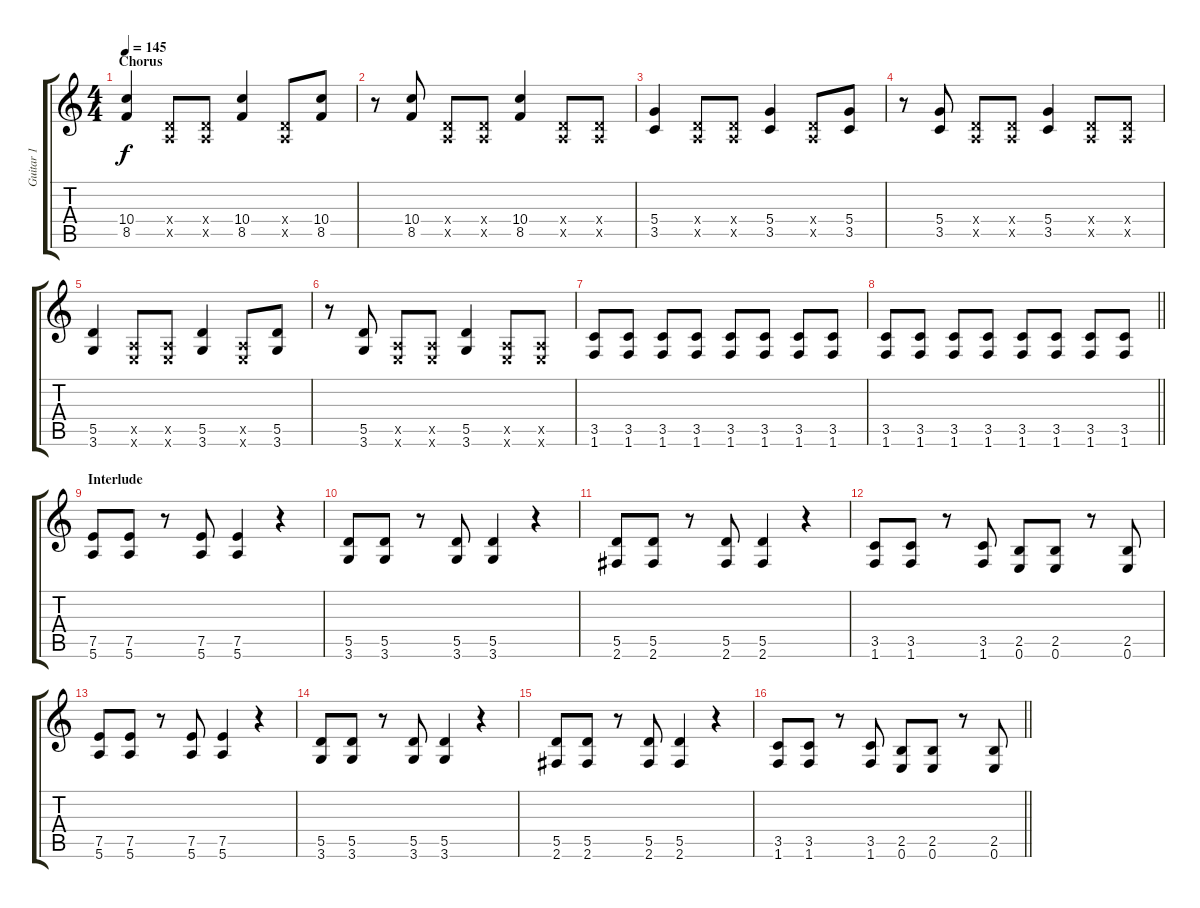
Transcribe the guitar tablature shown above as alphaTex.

\track ("Guitar 1" "Guitar 1") {instrument overdrivenguitar}
\staff {score tabs}
\tuning (E4 B3 G3 D3 A2 E2) {hide}
\ts (4 4)
\section ("" "Chorus")
\tempo 145
\clef g2
\ks c
(10.4 8.5).4{dy f} (0.4{x} 0.5{x}).8 (0.4{x} 0.5{x}).8 (10.4 8.5).4 (0.4{x} 0.5{x}).8 (10.4 8.5).8 |
r.8 (10.4 8.5).8 (0.4{x} 0.5{x}).8 (0.4{x} 0.5{x}).8 (10.4 8.5).4 (0.4{x} 0.5{x}).8 (0.4{x} 0.5{x}).8 |
(5.4 3.5).4 (0.4{x} 0.5{x}).8 (0.4{x} 0.5{x}).8 (5.4 3.5).4 (0.4{x} 0.5{x}).8 (5.4 3.5).8 |
r.8 (5.4 3.5).8 (0.4{x} 0.5{x}).8 (0.4{x} 0.5{x}).8 (5.4 3.5).4 (0.4{x} 0.5{x}).8 (0.4{x} 0.5{x}).8 |
(5.5 3.6).4 (0.5{x} 0.6{x}).8 (0.5{x} 0.6{x}).8 (5.5 3.6).4 (0.5{x} 0.6{x}).8 (5.5 3.6).8 |
r.8 (5.5 3.6).8 (0.5{x} 0.6{x}).8 (0.5{x} 0.6{x}).8 (5.5 3.6).4 (0.5{x} 0.6{x}).8 (0.5{x} 0.6{x}).8 |
(3.5 1.6).8 (3.5 1.6).8 (3.5 1.6).8 (3.5 1.6).8 (3.5 1.6).8 (3.5 1.6).8 (3.5 1.6).8 (3.5 1.6).8 |
\barLineRight lightlight
(3.5 1.6).8 (3.5 1.6).8 (3.5 1.6).8 (3.5 1.6).8 (3.5 1.6).8 (3.5 1.6).8 (3.5 1.6).8 (3.5 1.6).8 |
\section ("" "Interlude")
(7.5 5.6).8 (7.5 5.6).8 r.8 (7.5 5.6).8 (7.5 5.6).4 r.4 |
(5.5 3.6).8 (5.5 3.6).8 r.8 (5.5 3.6).8 (5.5 3.6).4 r.4 |
(5.5 2.6).8 (5.5 2.6).8 r.8 (5.5 2.6).8 (5.5 2.6).4 r.4 |
(3.5 1.6).8 (3.5 1.6).8 r.8 (3.5 1.6).8 (2.5 0.6).8 (2.5 0.6).8 r.8 (2.5 0.6).8 |
(7.5 5.6).8 (7.5 5.6).8 r.8 (7.5 5.6).8 (7.5 5.6).4 r.4 |
(5.5 3.6).8 (5.5 3.6).8 r.8 (5.5 3.6).8 (5.5 3.6).4 r.4 |
(5.5 2.6).8 (5.5 2.6).8 r.8 (5.5 2.6).8 (5.5 2.6).4 r.4 |
\barLineRight lightlight
(3.5 1.6).8 (3.5 1.6).8 r.8 (3.5 1.6).8 (2.5 0.6).8 (2.5 0.6).8 r.8 (2.5 0.6).8
